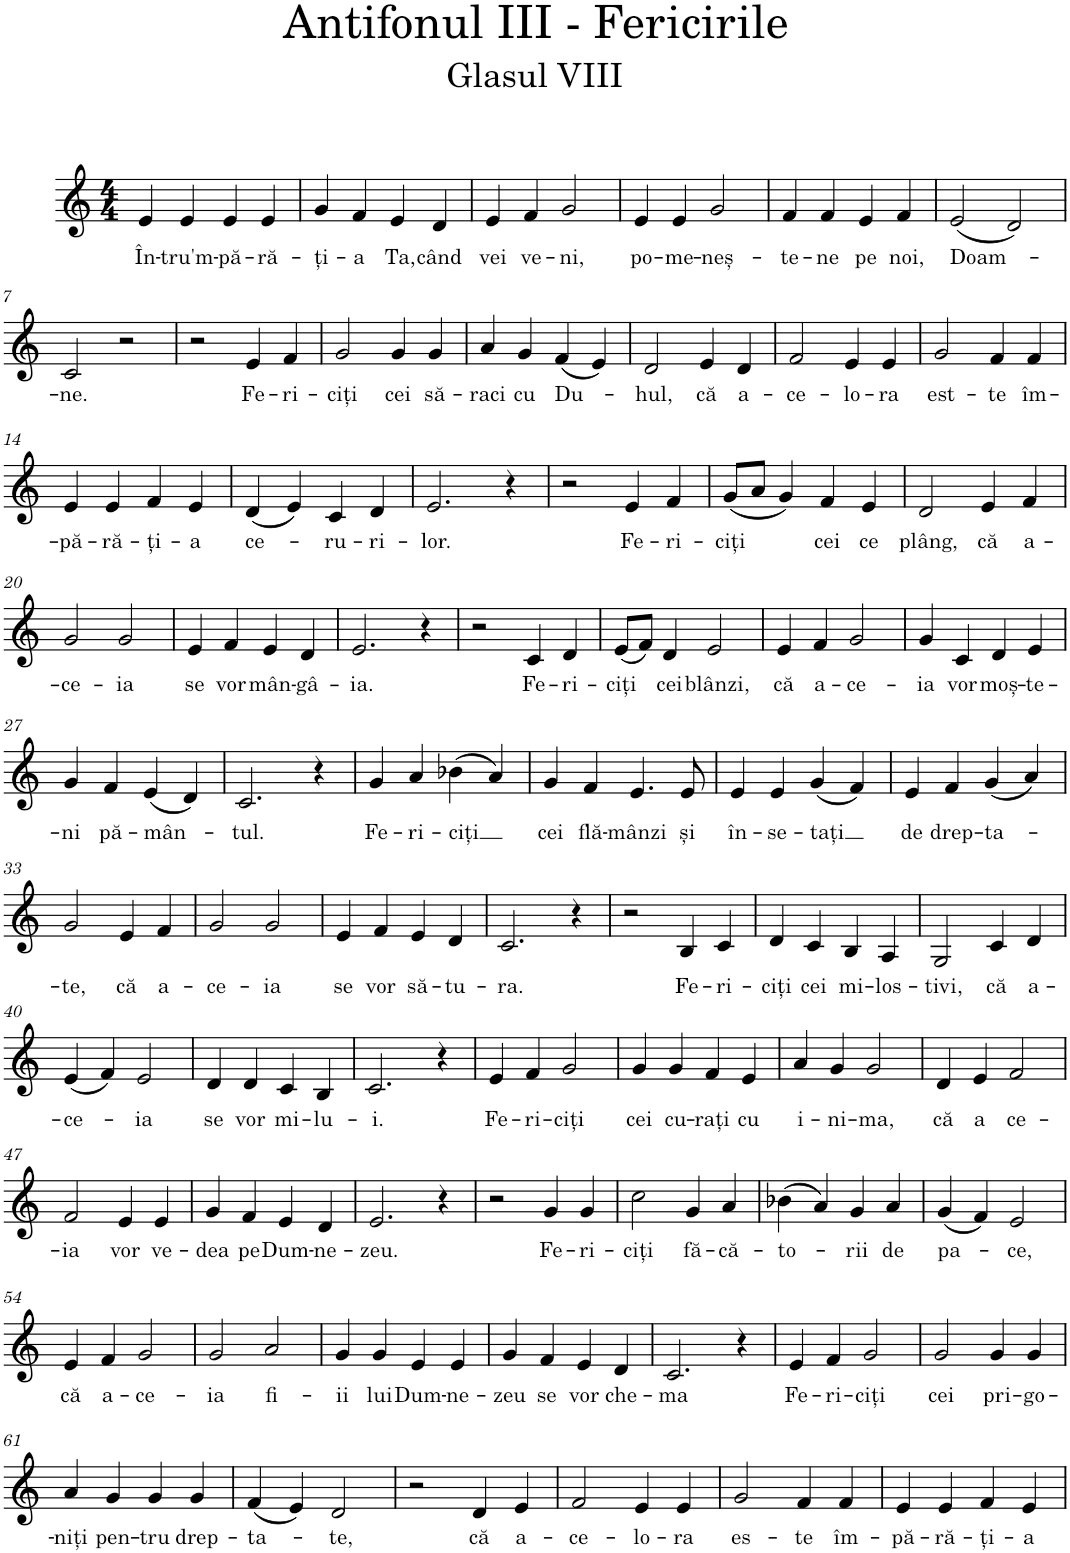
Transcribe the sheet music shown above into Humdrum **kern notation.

**kern	**text
*part1	*part1
*staff1	*staff1
*I"Voice	*
*I'Vo.	*
*clefG2	*
*k[]	*
*M4/4	*
=1	=1
!	!LO:LY:b
4e/	În-
!	!LO:LY:b
4e/	-tru'm-
!	!LO:LY:b
4e/	-pă-
!	!LO:LY:b
4e/	-ră-
=2	=2
!	!LO:LY:b
4g/	-ți-
!	!LO:LY:b
4f/	-a
!	!LO:LY:b
4e/	Ta,
!	!LO:LY:b
4d/	când
=3	=3
!	!LO:LY:b
4e/	vei
!	!LO:LY:b
4f/	ve-
!	!LO:LY:b
2g/	-ni,
=4	=4
!	!LO:LY:b
4e/	po-
!	!LO:LY:b
4e/	-me-
!	!LO:LY:b
2g/	-neș-
=5	=5
!	!LO:LY:b
4f/	-te-
!	!LO:LY:b
4f/	-ne
!	!LO:LY:b
4e/	pe
!	!LO:LY:b
4f/	noi,
=6	=6
!	!LO:LY:b
(2e/	Doam-
2d/)	.
!!LO:LB:g=z
=7	=7
!	!LO:LY:b
2c/	-ne.
2r	.
=8	=8
2r	.
!	!LO:LY:b
4e/	Fe-
!	!LO:LY:b
4f/	-ri-
=9	=9
!	!LO:LY:b
2g/	-ciți
!	!LO:LY:b
4g/	cei
!	!LO:LY:b
4g/	să-
=10	=10
!	!LO:LY:b
4a/	-raci
!	!LO:LY:b
4g/	cu
!	!LO:LY:b
(4f/	Du-
4e/)	.
=11	=11
!	!LO:LY:b
2d/	-hul,
!	!LO:LY:b
4e/	că
!	!LO:LY:b
4d/	a-
=12	=12
!	!LO:LY:b
2f/	-ce-
!	!LO:LY:b
4e/	-lo-
!	!LO:LY:b
4e/	-ra
=13	=13
!	!LO:LY:b
2g/	est-
!	!LO:LY:b
4f/	-te
!	!LO:LY:b
4f/	îm-
!!LO:LB:g=z
=14	=14
!	!LO:LY:b
4e/	-pă-
!	!LO:LY:b
4e/	-ră-
!	!LO:LY:b
4f/	-ți-
!	!LO:LY:b
4e/	-a
=15	=15
!	!LO:LY:b
(4d/	ce-
4e/)	.
!	!LO:LY:b
4c/	-ru-
!	!LO:LY:b
4d/	-ri-
=16	=16
!	!LO:LY:b
2.e/	-lor.
4r	.
=17	=17
2r	.
!	!LO:LY:b
4e/	Fe-
!	!LO:LY:b
4f/	-ri-
=18	=18
!	!LO:LY:b
(8g/L	-ciți
8a/J	.
4g/)	.
!	!LO:LY:b
4f/	cei
!	!LO:LY:b
4e/	ce
=19	=19
!	!LO:LY:b
2d/	plâng,
!	!LO:LY:b
4e/	că
!	!LO:LY:b
4f/	a-
!!LO:LB:g=z
=20	=20
!	!LO:LY:b
2g/	-ce-
!	!LO:LY:b
2g/	-ia
=21	=21
!	!LO:LY:b
4e/	se
!	!LO:LY:b
4f/	vor
!	!LO:LY:b
4e/	mân-
!	!LO:LY:b
4d/	-gâ-
=22	=22
!	!LO:LY:b
2.e/	-ia.
4r	.
=23	=23
2r	.
!	!LO:LY:b
4c/	Fe-
!	!LO:LY:b
4d/	-ri-
=24	=24
!	!LO:LY:b
(8e/L	-ciți
8f/J)	.
!	!LO:LY:b
4d/	cei
!	!LO:LY:b
2e/	blânzi,
=25	=25
!	!LO:LY:b
4e/	că
!	!LO:LY:b
4f/	a-
!	!LO:LY:b
2g/	-ce-
=26	=26
!	!LO:LY:b
4g/	-ia
!	!LO:LY:b
4c/	vor
!	!LO:LY:b
4d/	moș-
!	!LO:LY:b
4e/	-te-
!!LO:LB:g=z
=27	=27
!	!LO:LY:b
4g/	-ni
!	!LO:LY:b
4f/	pă-
!	!LO:LY:b
(4e/	-mân-
4d/)	.
=28	=28
!	!LO:LY:b
2.c/	-tul.
4r	.
=29	=29
!	!LO:LY:b
4g/	Fe-
!	!LO:LY:b
4a/	-ri-
!	!LO:LY:b
(4b-X\	-ciți
4a/)	.
=30	=30
!	!LO:LY:b
4g/	cei
!	!LO:LY:b
4f/	flă-
!	!LO:LY:b
4.e/	-mânzi
!	!LO:LY:b
8e/	și
=31	=31
!	!LO:LY:b
4e/	în-
!	!LO:LY:b
4e/	-se-
!	!LO:LY:b
(4g/	-tați
4f/)	.
=32	=32
!	!LO:LY:b
4e/	de
!	!LO:LY:b
4f/	drep-
!	!LO:LY:b
(4g/	-ta-
4a/)	.
!!LO:LB:g=z
=33	=33
!	!LO:LY:b
2g/	-te,
!	!LO:LY:b
4e/	că
!	!LO:LY:b
4f/	a-
=34	=34
!	!LO:LY:b
2g/	-ce-
!	!LO:LY:b
2g/	-ia
=35	=35
!	!LO:LY:b
4e/	se
!	!LO:LY:b
4f/	vor
!	!LO:LY:b
4e/	să-
!	!LO:LY:b
4d/	-tu-
=36	=36
!	!LO:LY:b
2.c/	-ra.
4r	.
=37	=37
2r	.
!	!LO:LY:b
4B/	Fe-
!	!LO:LY:b
4c/	-ri-
=38	=38
!	!LO:LY:b
4d/	-ciți
!	!LO:LY:b
4c/	cei
!	!LO:LY:b
4B/	mi-
!	!LO:LY:b
4A/	-los-
=39	=39
!	!LO:LY:b
2G/	-tivi,
!	!LO:LY:b
4c/	că
!	!LO:LY:b
4d/	a-
!!LO:LB:g=z
=40	=40
!	!LO:LY:b
(4e/	-ce-
4f/)	.
!	!LO:LY:b
2e/	-ia
=41	=41
!	!LO:LY:b
4d/	se
!	!LO:LY:b
4d/	vor
!	!LO:LY:b
4c/	mi-
!	!LO:LY:b
4B/	-lu-
=42	=42
!	!LO:LY:b
2.c/	-i.
4r	.
=43	=43
!	!LO:LY:b
4e/	Fe-
!	!LO:LY:b
4f/	-ri-
!	!LO:LY:b
2g/	-ciți
=44	=44
!	!LO:LY:b
4g/	cei
!	!LO:LY:b
4g/	cu-
!	!LO:LY:b
4f/	-rați
!	!LO:LY:b
4e/	cu
=45	=45
!	!LO:LY:b
4a/	i-
!	!LO:LY:b
4g/	-ni-
!	!LO:LY:b
2g/	-ma,
=46	=46
!	!LO:LY:b
4d/	că
!	!LO:LY:b
4e/	a
!	!LO:LY:b
2f/	ce-
!!LO:LB:g=z
=47	=47
!	!LO:LY:b
2f/	-ia
!	!LO:LY:b
4e/	vor
!	!LO:LY:b
4e/	ve-
=48	=48
!	!LO:LY:b
4g/	-dea
!	!LO:LY:b
4f/	pe
!	!LO:LY:b
4e/	Dum-
!	!LO:LY:b
4d/	-ne-
=49	=49
!	!LO:LY:b
2.e/	-zeu.
4r	.
=50	=50
2r	.
!	!LO:LY:b
4g/	Fe-
!	!LO:LY:b
4g/	-ri-
=51	=51
!	!LO:LY:b
2cc\	-ciți
!	!LO:LY:b
4g/	fă-
!	!LO:LY:b
4a/	-că-
=52	=52
!	!LO:LY:b
(4b-X\	-to-
4a/)	.
!	!LO:LY:b
4g/	-rii
!	!LO:LY:b
4a/	de
=53	=53
!	!LO:LY:b
(4g/	pa-
4f/)	.
!	!LO:LY:b
2e/	-ce,
!!LO:LB:g=z
=54	=54
!	!LO:LY:b
4e/	că
!	!LO:LY:b
4f/	a-
!	!LO:LY:b
2g/	-ce-
=55	=55
!	!LO:LY:b
2g/	-ia
!	!LO:LY:b
2a/	fi-
=56	=56
!	!LO:LY:b
4g/	-ii
!	!LO:LY:b
4g/	lui
!	!LO:LY:b
4e/	Dum-
!	!LO:LY:b
4e/	-ne-
=57	=57
!	!LO:LY:b
4g/	-zeu
!	!LO:LY:b
4f/	se
!	!LO:LY:b
4e/	vor
!	!LO:LY:b
4d/	che-
=58	=58
!	!LO:LY:b
2.c/	-ma
4r	.
=59	=59
!	!LO:LY:b
4e/	Fe-
!	!LO:LY:b
4f/	-ri-
!	!LO:LY:b
2g/	-ciți
=60	=60
!	!LO:LY:b
2g/	cei
!	!LO:LY:b
4g/	pri-
!	!LO:LY:b
4g/	-go-
!!LO:LB:g=z
=61	=61
!	!LO:LY:b
4a/	-niți
!	!LO:LY:b
4g/	pen-
!	!LO:LY:b
4g/	-tru
!	!LO:LY:b
4g/	drep-
=62	=62
!	!LO:LY:b
(4f/	-ta-
4e/)	.
!	!LO:LY:b
2d/	-te,
=63	=63
2r	.
!	!LO:LY:b
4d/	că
!	!LO:LY:b
4e/	a-
=64	=64
!	!LO:LY:b
2f/	-ce-
!	!LO:LY:b
4e/	-lo-
!	!LO:LY:b
4e/	-ra
=65	=65
!	!LO:LY:b
2g/	es-
!	!LO:LY:b
4f/	-te
!	!LO:LY:b
4f/	îm-
=66	=66
!	!LO:LY:b
4e/	-pă-
!	!LO:LY:b
4e/	-ră-
!	!LO:LY:b
4f/	-ți-
!	!LO:LY:b
4e/	-a
=	=
*-	*-
